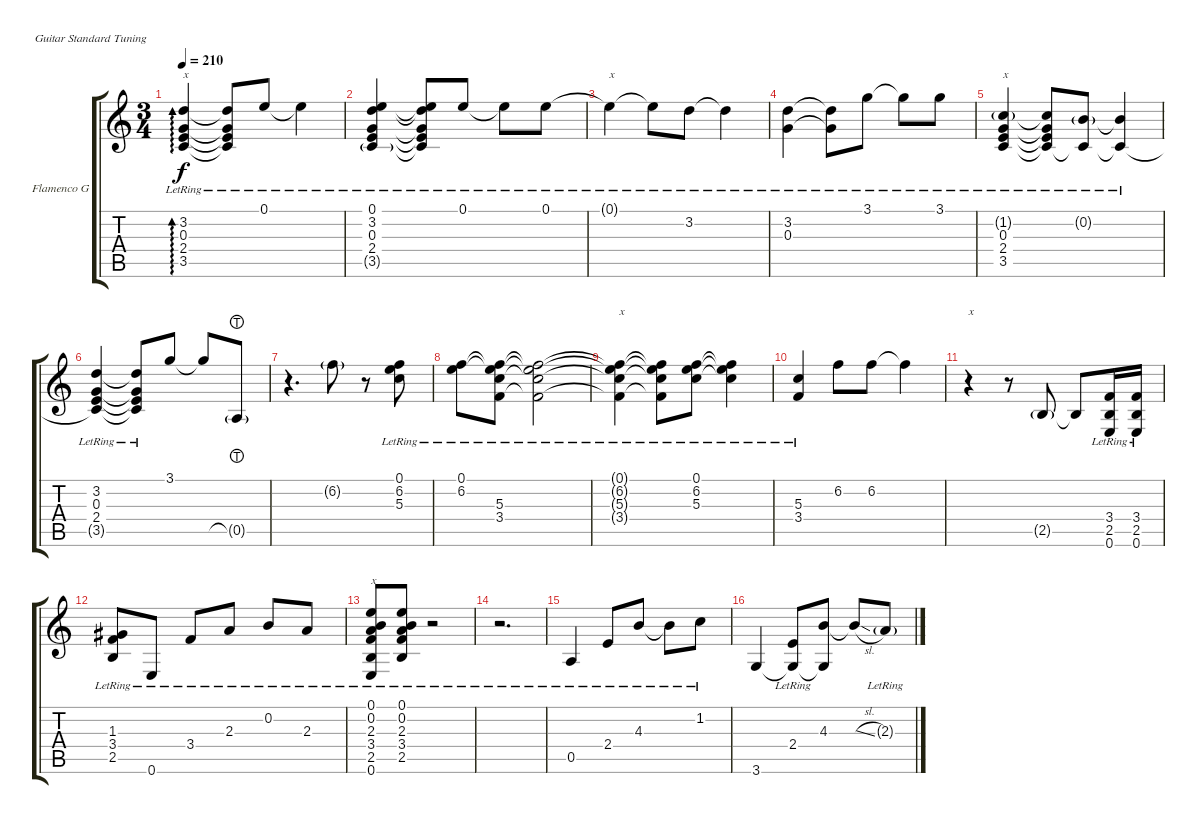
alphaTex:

\defaultSystemsLayout 4
\bracketExtendMode groupsimilarinstruments
\firstSystemTrackNameOrientation horizontal
\otherSystemsTrackNameOrientation horizontal
\track ("Flamenco Guitar" "Flamenco G") {instrument acousticguitarnylon}
\staff {score tabs}
\tuning (E4 B3 G3 D3 A2 E2)
\ts (3 4)
\tempo 210
\clef g2
\ks c
(3.5{lr} 0.3{lr} 3.2{lr} 2.4{lr}).4{ad 0 txt "x" dy f} (3.5{lr t} 2.4{lr t} 0.3{lr t} 3.2{lr t}).8 0.1{lr}.8 0.1{lr t}.4 |
(2.4{lr} 0.3{lr} 3.2{lr} 0.1{lr} 3.5{g lr}).4 (3.5{lr t} 2.4{lr t} 0.3{lr t} 3.2{lr t} 0.1{lr t}).8 0.1{lr}.8 0.1{lr t}.8 0.1{lr}.8 |
0.1{lr t}.4{txt "x"} 0.1{lr t}.8 3.2{lr}.8 3.2{lr t}.4 |
(0.3{lr} 3.2{lr}).4 (3.2{lr t} 0.3{lr t}).8 3.1{lr}.8 3.1{lr t}.8 3.1{lr}.8 |
(3.5{lr} 2.4{lr} 1.2{g lr} 0.3{lr}).4{txt "x"} (1.2{lr t} 0.3{lr t} 2.4{lr t} 3.5{lr t}).8 (0.2{g lr} 3.5{lr t}).8 (0.2{lr t} 3.5{lr t}).4 |
(2.4{lr} 0.3{lr} 3.2{lr} 3.5{lr t}).4 (3.2{lr t} 0.3{lr t} 2.4{lr t} 3.5{lr t}).8 3.1.8 3.1{t}.8 0.5{lht g}.8 |
r.4{d} 6.2{g}.8 r.8 (6.2{lr} 5.3{lr} 0.1{lr}).8 |
(0.1{lr} 6.2{lr}).8 (5.3{lr} 3.4{lr} 0.1{lr t} 6.2{lr t}).8 (5.3{lr t} 3.4{lr t} 0.1{lr t} 6.2{lr t}).2 |
(3.4{lr t} 5.3{lr t} 6.2{lr t} 0.1{lr t}).4{txt "x"} (0.1{lr t} 6.2{lr t} 5.3{lr t} 3.4{lr t}).8 (0.1{lr} 6.2{lr} 5.3{lr}).8 (5.3{lr t} 6.2{lr t} 0.1{lr t}).4 |
(3.4{lr} 5.3{lr}).4 6.2.8 6.2.8 6.2{t}.4 |
r.4{txt "x"} r.8 2.5{g}.8 2.5{t}.8 (0.6{lr} 2.5{lr} 3.4{lr}).16 (0.6{lr} 2.5{lr} 3.4{lr}).16 |
(2.5{lr} 3.4{lr} 1.3{lr}).8 0.6{lr}.8 3.4{lr}.8 2.3{lr}.8 0.2{lr}.8 2.3{lr}.8 |
(0.6{lr} 2.5{lr} 3.4{lr} 2.3{lr} 0.2{lr} 0.1{lr}).8{txt "x"} (0.1{lr} 0.2{lr} 2.3{lr} 3.4{lr} 2.5{lr}).8 r.2 |
r.2{d} |
0.5{lr}.4 2.4{lr}.8 4.3{lr}.8 4.3{lr t}.8 1.2{lr}.8 |
3.6.4 (2.4{lr} 3.6{lr t}).8 (4.3 3.6{t}).8 4.3{sl t}.8 2.3{g lr}.8
